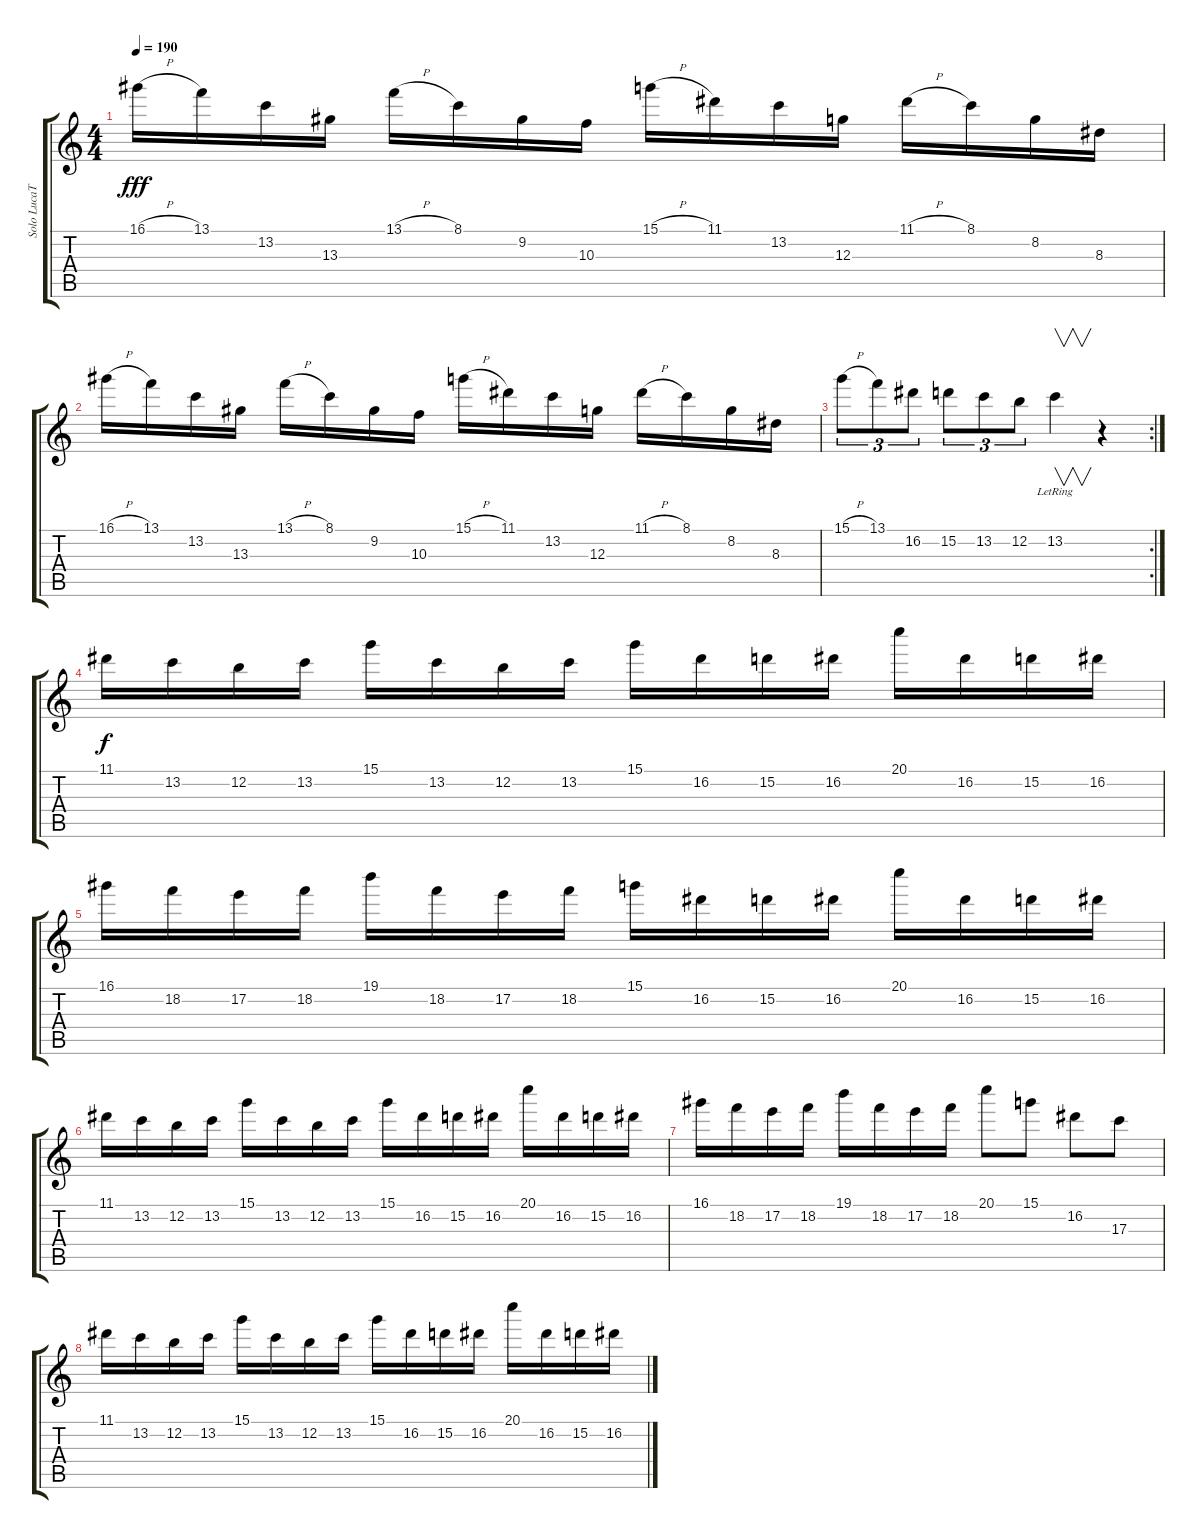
\track ("Solo LucaTurili" "Solo LucaT") {instrument distortionguitar}
\staff {score tabs}
\tuning (E4 B3 G3 D3 A2 E2) {hide}
\ts (4 4)
\tempo 190
\clef g2
\ks c
16.1{h}.16{dy fff} 13.1.16 13.2.16 13.3.16 13.1{h}.16 8.1.16 9.2.16 10.3.16 15.1{h}.16 11.1.16 13.2.16 12.3.16 11.1{h}.16 8.1.16 8.2.16 8.3.16 |
16.1{h}.16 13.1.16 13.2.16 13.3.16 13.1{h}.16 8.1.16 9.2.16 10.3.16 15.1{h}.16 11.1.16 13.2.16 12.3.16 11.1{h}.16 8.1.16 8.2.16 8.3.16 |
\rc 2
15.1{h}.8{tu (3 2)} 13.1.8{tu (3 2)} 16.2.8{tu (3 2)} 15.2.8{tu (3 2)} 13.2.8{tu (3 2)} 12.2.8{tu (3 2)} 13.2{lr}.4{v} r.4 |
11.1.16{dy f} 13.2.16 12.2.16 13.2.16 15.1.16 13.2.16 12.2.16 13.2.16 15.1.16 16.2.16 15.2.16 16.2.16 20.1.16 16.2.16 15.2.16 16.2.16 |
16.1.16 18.2.16 17.2.16 18.2.16 19.1.16 18.2.16 17.2.16 18.2.16 15.1.16 16.2.16 15.2.16 16.2.16 20.1.16 16.2.16 15.2.16 16.2.16 |
11.1.16 13.2.16 12.2.16 13.2.16 15.1.16 13.2.16 12.2.16 13.2.16 15.1.16 16.2.16 15.2.16 16.2.16 20.1.16 16.2.16 15.2.16 16.2.16 |
16.1.16 18.2.16 17.2.16 18.2.16 19.1.16 18.2.16 17.2.16 18.2.16 20.1.8 15.1.8 16.2.8 17.3.8 |
11.1.16 13.2.16 12.2.16 13.2.16 15.1.16 13.2.16 12.2.16 13.2.16 15.1.16 16.2.16 15.2.16 16.2.16 20.1.16 16.2.16 15.2.16 16.2.16
